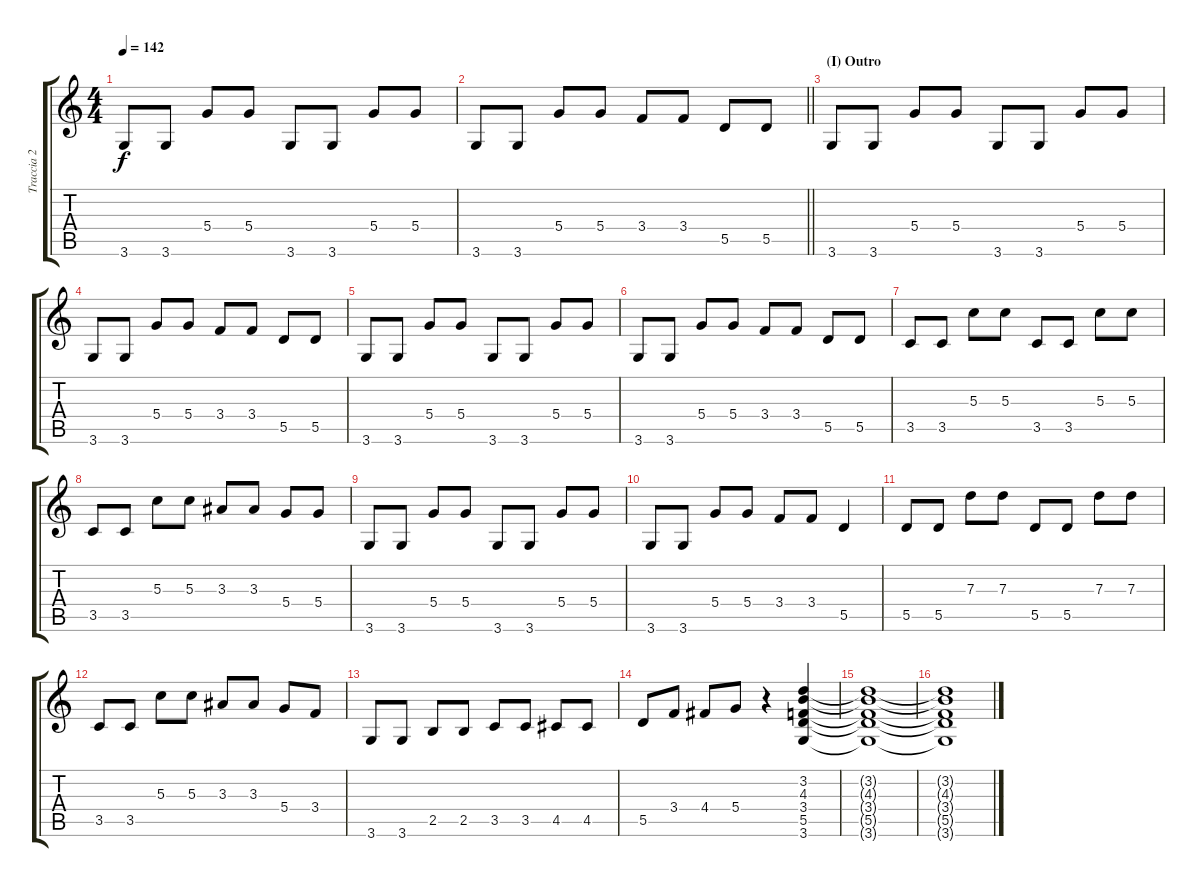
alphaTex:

\track ("Traccia 2" "Traccia 2") {instrument electricguitarclean}
\staff {score tabs}
\tuning (E4 B3 G3 D3 A2 E2) {hide}
\ts (4 4)
\tempo 142
\clef g2
\ks c
3.6.8{dy f} 3.6.8 5.4.8 5.4.8 3.6.8 3.6.8 5.4.8 5.4.8 |
\barLineRight lightlight
3.6.8 3.6.8 5.4.8 5.4.8 3.4.8 3.4.8 5.5.8 5.5.8 |
\section ("" "(I) Outro")
3.6.8 3.6.8 5.4.8 5.4.8 3.6.8 3.6.8 5.4.8 5.4.8 |
3.6.8 3.6.8 5.4.8 5.4.8 3.4.8 3.4.8 5.5.8 5.5.8 |
3.6.8 3.6.8 5.4.8 5.4.8 3.6.8 3.6.8 5.4.8 5.4.8 |
3.6.8 3.6.8 5.4.8 5.4.8 3.4.8 3.4.8 5.5.8 5.5.8 |
3.5.8 3.5.8 5.3.8 5.3.8 3.5.8 3.5.8 5.3.8 5.3.8 |
3.5.8 3.5.8 5.3.8 5.3.8 3.3.8 3.3.8 5.4.8 5.4.8 |
3.6.8 3.6.8 5.4.8 5.4.8 3.6.8 3.6.8 5.4.8 5.4.8 |
3.6.8 3.6.8 5.4.8 5.4.8 3.4.8 3.4.8 5.5.4 |
5.5.8 5.5.8 7.3.8 7.3.8 5.5.8 5.5.8 7.3.8 7.3.8 |
3.5.8 3.5.8 5.3.8 5.3.8 3.3.8 3.3.8 5.4.8 3.4.8 |
3.6.8 3.6.8 2.5.8 2.5.8 3.5.8 3.5.8 4.5.8 4.5.8 |
5.5.8 3.4.8 4.4.8 5.4.8 r.4 (3.2 4.3 3.4 5.5 3.6).4 |
(3.2{t} 4.3{t} 3.4{t} 5.5{t} 3.6{t}).1 |
(3.2{t} 4.3{t} 3.4{t} 5.5{t} 3.6{t}).1
